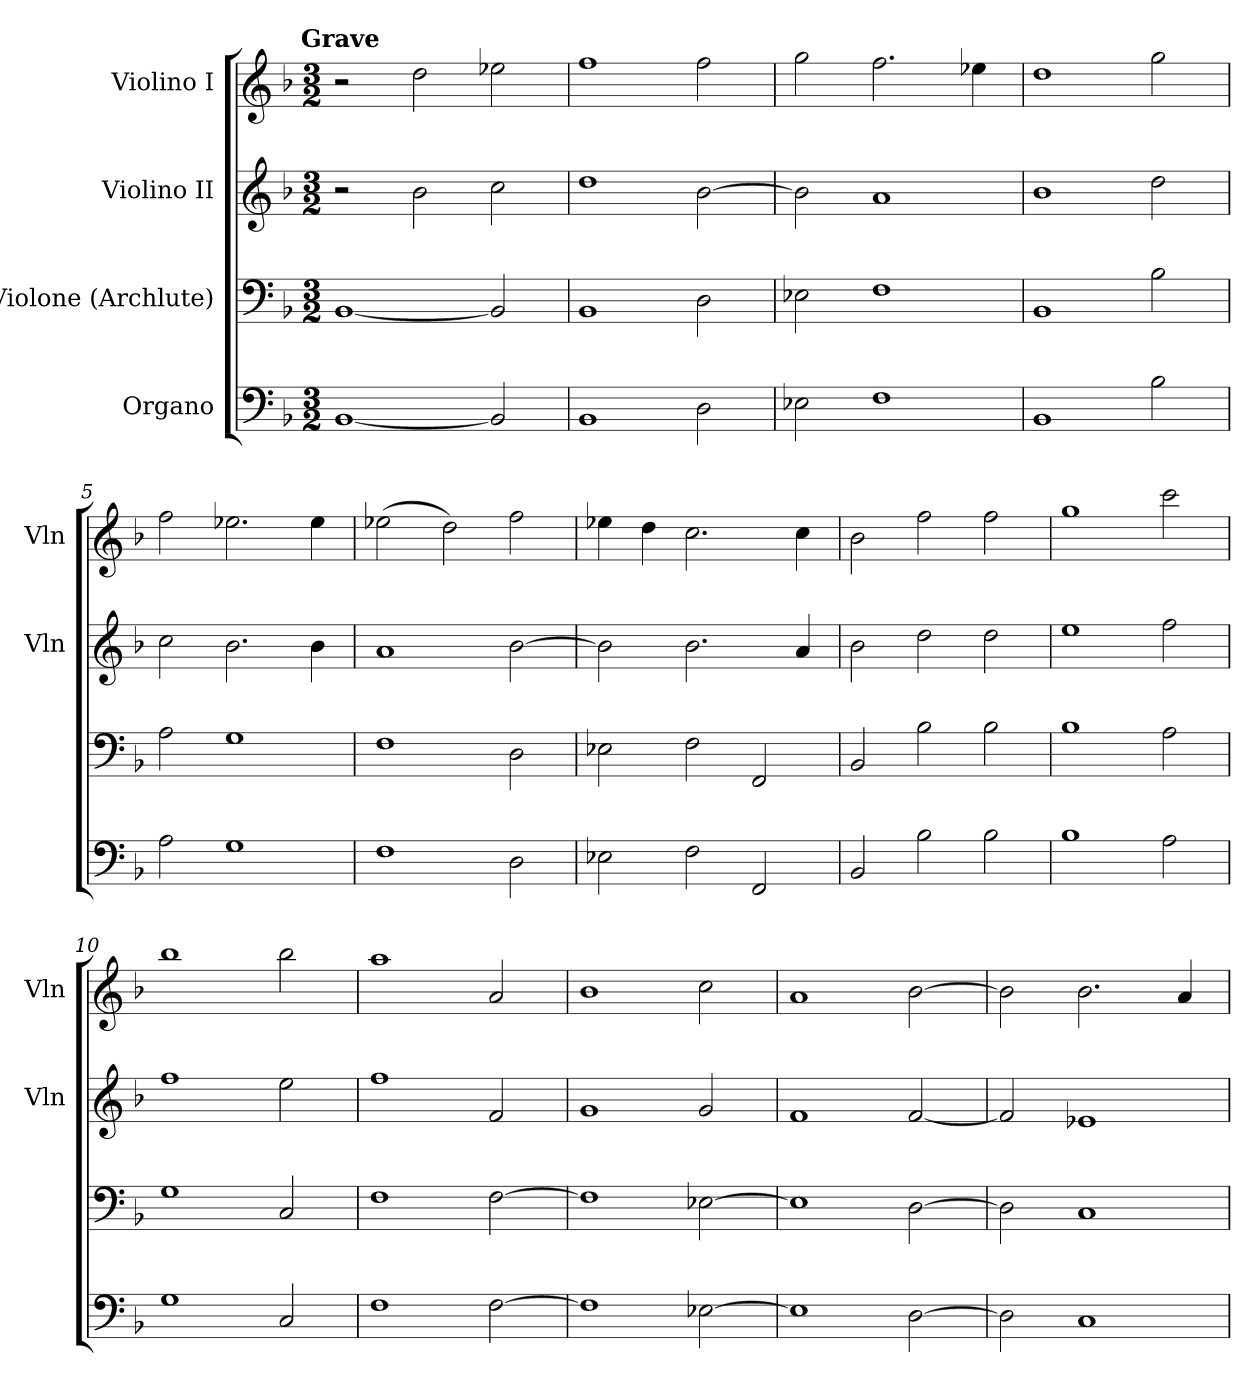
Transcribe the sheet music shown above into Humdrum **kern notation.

**kern	**kern	**kern	**kern
*part4	*part3	*part2	*part1
*staff4	*staff3	*staff2	*staff1
*I"Organo	*I"Violone (Archlute)	*I"Violino II	*I"Violino I
*	*	*I'Vln	*I'Vln
*clefF4	*clefF4	*clefG2	*clefG2
*k[b-]	*k[b-]	*k[b-]	*k[b-]
!!LO:TX:omd:t=Grave
*M3/2	*M3/2	*M3/2	*M3/2
*MM114	*MM114	*MM114	*MM114
=1	=1	=1	=1
[1BB-/	[1BB-/	2r	2r
.	.	2b-\	2dd\
2BB-/]	2BB-/]	2cc\	2ee-X\
=2	=2	=2	=2
1BB-/	1BB-/	1dd\	1ff\
2D\	2D\	[2b-\	2ff\
=3	=3	=3	=3
2E-X\	2E-X\	2b-\]	2gg\
1F\	1F\	1a/	2.ff\
.	.	.	4ee-X\
=4	=4	=4	=4
1BB-/	1BB-/	1b-\	1dd\
2B-\	2B-\	2dd\	2gg\
=5	=5	=5	=5
2A\	2A\	2cc\	2ff\
1G\	1G\	2.b-\	2.ee-X\
.	.	4b-\	4ee-\
=6	=6	=6	=6
1F\	1F\	1a/	(2ee-X\
.	.	.	2dd\)
2D\	2D\	[2b-\	2ff\
=7	=7	=7	=7
2E-X\	2E-X\	2b-\]	4ee-X\
.	.	.	4dd\
2F\	2F\	2.b-\	2.cc\
2FF/	2FF/	.	.
.	.	4a/	4cc\
=8	=8	=8	=8
2BB-/	2BB-/	2b-\	2b-\
2B-\	2B-\	2dd\	2ff\
2B-\	2B-\	2dd\	2ff\
=9	=9	=9	=9
1B-\	1B-\	1ee\	1gg\
2A\	2A\	2ff\	2ccc\
=10	=10	=10	=10
1G\	1G\	1ff\	1bb-\
2C/	2C/	2ee\	2bb-\
=11	=11	=11	=11
1F\	1F\	1ff\	1aa\
[2F\	[2F\	2f/	2a/
=12	=12	=12	=12
1F\]	1F\]	1g/	1b-\
[2E-X\	[2E-X\	2g/	2cc\
=13	=13	=13	=13
1E-\]	1E-\]	1f/	1a/
[2D\	[2D\	[2f/	[2b-\
=14	=14	=14	=14
2D\]	2D\]	2f/]	2b-\]
1C/	1C/	1e-X/	2.b-\
.	.	.	4a/
=	=	=	=
*-	*-	*-	*-
